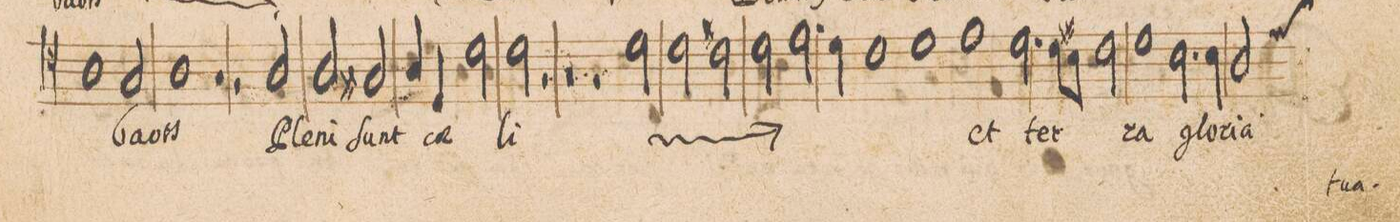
**kern	**text
*I"Alto	*
*clefC4	*
*k[]	*
*met(C|)	*
*M2/1	*
1A\	-oth
=22-	=22-
2G#y/	.
1A\	.
=23-	=23-
1r	.
2r	.
2A/	Ple-
=24-	=24-
2A/	-ni
2G#X/	Sunt
4A/	c(ae)-
4D/	.
2d\	.
=25-	=25-
2d\	-li
2r	.
1r	.
=26-	=26-
1r	.
2r	.
*	*ij
2d\	Ple-
=27-	=27-
2d\	-ni
2c#X\	Sunt
2d\	c(ae)-
2.e\	-li
=28-	=28-
4d\	.
1c\	.
1d\	.
=29-	=29-
1e\	.
*	*Xij
2.d\	et
=30-	=30-
.	ter-
8c#X\L	.
8B\J	.
2c#\	.
1d\	-ra
=31-	=31-
2.B\	glo-
4B\	-ri-
*custos:ee	*
2A/	-a
*-	*-
